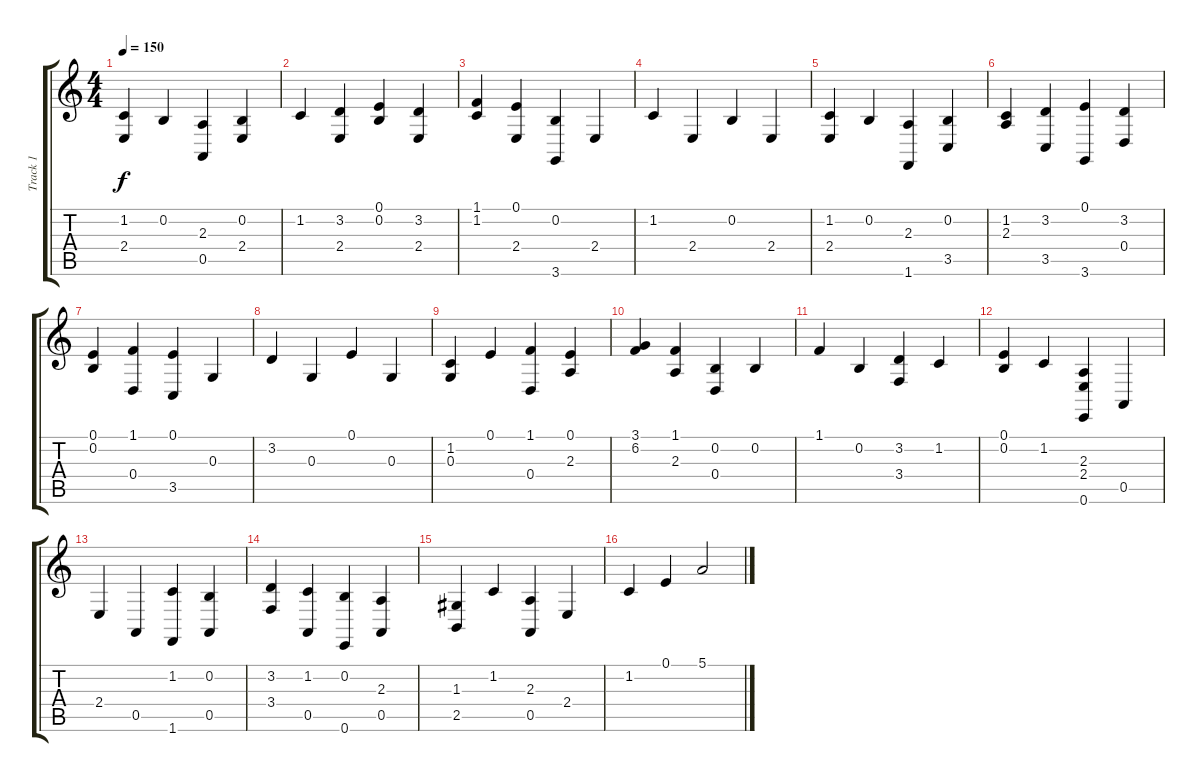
\track ("Track 1" "Track 1") {instrument brightacousticpiano}
\staff {score tabs}
\tuning (E4 B3 G3 D3 A2 E2) {hide}
\ts (4 4)
\tempo 150
\clef g2
\ks c
(1.2 2.4).4{dy f} 0.2.4 (2.3 0.5).4 (0.2 2.4).4 |
1.2.4 (3.2 2.4).4 (0.1 0.2).4 (3.2 2.4).4 |
(1.1 1.2).4 (0.1 2.4).4 (0.2 3.6).4 2.4.4 |
1.2.4 2.4.4 0.2.4 2.4.4 |
(1.2 2.4).4 0.2.4 (2.3 1.6).4 (0.2 3.5).4 |
(1.2 2.3).4 (3.2 3.5).4 (0.1 3.6).4 (3.2 0.4).4 |
(0.1 0.2).4 (1.1 0.4).4 (0.1 3.5).4 0.3.4 |
3.2.4 0.3.4 0.1.4 0.3.4 |
(1.2 0.3).4 0.1.4 (1.1 0.4).4 (0.1 2.3).4 |
(3.1 6.2).4 (1.1 2.3).4 (0.2 0.4).4 0.2.4 |
1.1.4 0.2.4 (3.2 3.4).4 1.2.4 |
(0.1 0.2).4 1.2.4 (2.3 2.4 0.6).4 0.5.4 |
2.4.4 0.5.4 (1.2 1.6).4 (0.2 0.5).4 |
(3.2 3.4).4 (1.2 0.5).4 (0.2 0.6).4 (2.3 0.5).4 |
(1.3 2.5).4 1.2.4 (2.3 0.5).4 2.4.4 |
1.2.4 0.1.4 5.1.2
